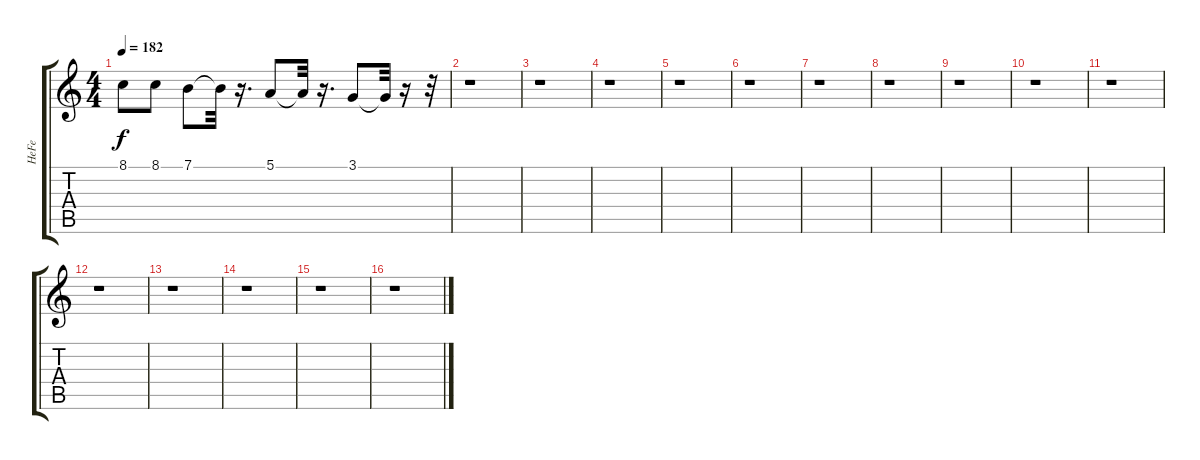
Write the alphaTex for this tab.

\track ("HeFe" "HeFe") {instrument trumpet}
\staff {score tabs}
\tuning (E4 B3 G3 D3 A2 E2) {hide}
\ts (4 4)
\tempo 182
\clef g2
\ks c
8.1.8{dy f} 8.1.8 7.1.8 7.1{t}.32 r.16{d} 5.1.8 5.1{t}.32 r.16{d} 3.1.8 3.1{t}.32 r.16 r.32 |
r.1 |
r.1 |
r.1 |
r.1 |
r.1 |
r.1 |
r.1 |
r.1 |
r.1 |
r.1 |
r.1 |
r.1 |
r.1 |
r.1 |
r.1
